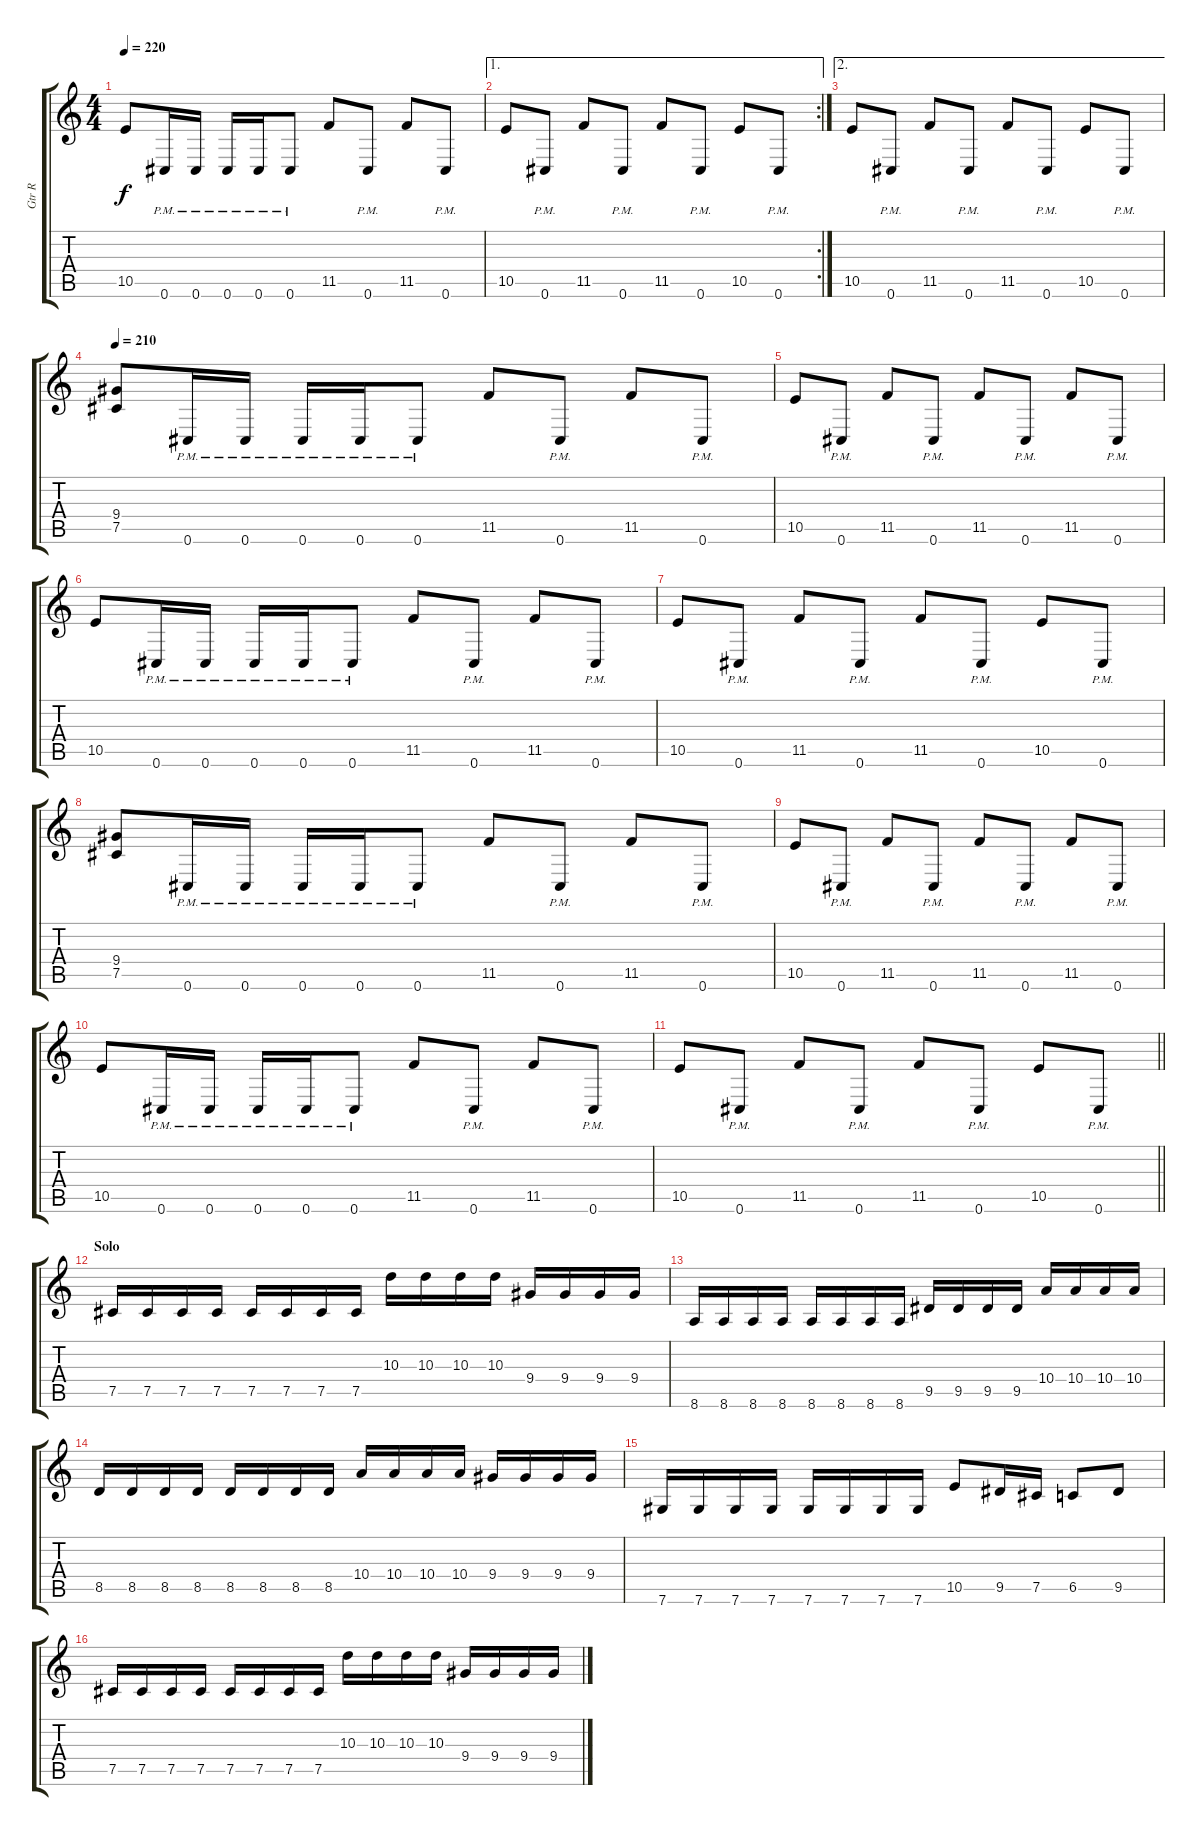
\track ("Gtr R" "Gtr R") {instrument distortionguitar}
\staff {score tabs}
\tuning (Db4 Ab3 E3 B2 Gb2 Db2) {hide}
\ts (4 4)
\tempo 220
\clef g2
\ks c
10.5.8{dy f} 0.6{pm}.16 0.6{pm}.16 0.6{pm}.16 0.6{pm}.16 0.6{pm}.8 11.5.8 0.6{pm}.8 11.5.8 0.6{pm}.8 |
\ae 1
\rc 2
10.5.8 0.6{pm}.8 11.5.8 0.6{pm}.8 11.5.8 0.6{pm}.8 10.5.8 0.6{pm}.8 |
\ae 2
10.5.8 0.6{pm}.8 11.5.8 0.6{pm}.8 11.5.8 0.6{pm}.8 10.5.8 0.6{pm}.8 |
\tempo 210
(9.4 7.5).8 0.6{pm}.16 0.6{pm}.16 0.6{pm}.16 0.6{pm}.16 0.6{pm}.8 11.5.8 0.6{pm}.8 11.5.8 0.6{pm}.8 |
10.5.8 0.6{pm}.8 11.5.8 0.6{pm}.8 11.5.8 0.6{pm}.8 11.5.8 0.6{pm}.8 |
10.5.8 0.6{pm}.16 0.6{pm}.16 0.6{pm}.16 0.6{pm}.16 0.6{pm}.8 11.5.8 0.6{pm}.8 11.5.8 0.6{pm}.8 |
10.5.8 0.6{pm}.8 11.5.8 0.6{pm}.8 11.5.8 0.6{pm}.8 10.5.8 0.6{pm}.8 |
(9.4 7.5).8 0.6{pm}.16 0.6{pm}.16 0.6{pm}.16 0.6{pm}.16 0.6{pm}.8 11.5.8 0.6{pm}.8 11.5.8 0.6{pm}.8 |
10.5.8 0.6{pm}.8 11.5.8 0.6{pm}.8 11.5.8 0.6{pm}.8 11.5.8 0.6{pm}.8 |
10.5.8 0.6{pm}.16 0.6{pm}.16 0.6{pm}.16 0.6{pm}.16 0.6{pm}.8 11.5.8 0.6{pm}.8 11.5.8 0.6{pm}.8 |
\barLineRight lightlight
10.5.8 0.6{pm}.8 11.5.8 0.6{pm}.8 11.5.8 0.6{pm}.8 10.5.8 0.6{pm}.8 |
\section ("" "Solo")
7.5.16{balance 8} 7.5.16 7.5.16 7.5.16 7.5.16 7.5.16 7.5.16 7.5.16 10.3.16 10.3.16 10.3.16 10.3.16 9.4.16 9.4.16 9.4.16 9.4.16 |
8.6.16 8.6.16 8.6.16 8.6.16 8.6.16 8.6.16 8.6.16 8.6.16 9.5.16 9.5.16 9.5.16 9.5.16 10.4.16 10.4.16 10.4.16 10.4.16 |
8.5.16 8.5.16 8.5.16 8.5.16 8.5.16 8.5.16 8.5.16 8.5.16 10.4.16 10.4.16 10.4.16 10.4.16 9.4.16 9.4.16 9.4.16 9.4.16 |
7.6.16 7.6.16 7.6.16 7.6.16 7.6.16 7.6.16 7.6.16 7.6.16 10.5.8 9.5.16 7.5.16 6.5.8 9.5.8 |
7.5.16 7.5.16 7.5.16 7.5.16 7.5.16 7.5.16 7.5.16 7.5.16 10.3.16 10.3.16 10.3.16 10.3.16 9.4.16 9.4.16 9.4.16 9.4.16
